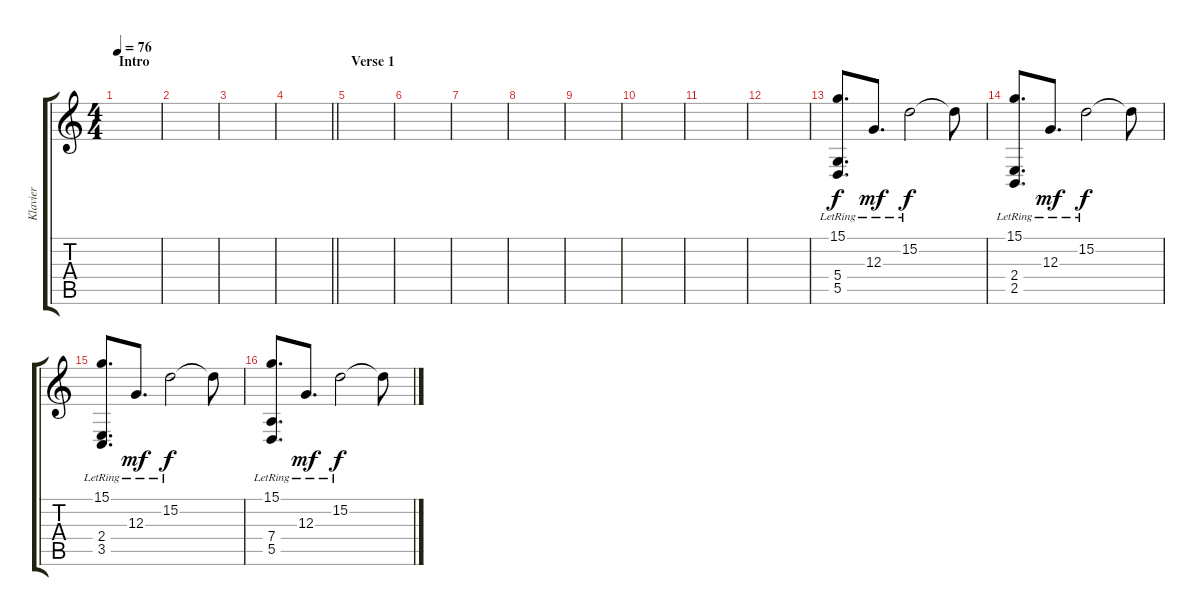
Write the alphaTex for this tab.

\track ("Klavier" "Klavier") {instrument brightacousticpiano}
\staff {score tabs}
\tuning (E4 B3 G3 D3 A2 E2) {hide}
\ts (4 4)
\section ("" "Intro")
\tempo 76
\clef g2
\ks c
|
|
|
\barLineRight lightlight
|
\section ("" "Verse 1")
|
|
|
|
|
|
|
|
(15.1{lr} 5.4{lr} 5.5{lr}).8{d} 12.3{lr}.8{d dy mf} 15.2{lr}.2{dy f} 15.2{t}.8 |
(15.1{lr} 2.4{lr} 2.5{lr}).8{d} 12.3{lr}.8{d dy mf} 15.2{lr}.2{dy f} 15.2{t}.8 |
(15.1{lr} 2.4{lr} 3.5{lr}).8{d} 12.3{lr}.8{d dy mf} 15.2{lr}.2{dy f} 15.2{t}.8 |
(15.1{lr} 7.4{lr} 5.5{lr}).8{d} 12.3{lr}.8{d dy mf} 15.2{lr}.2{dy f} 15.2{t}.8
